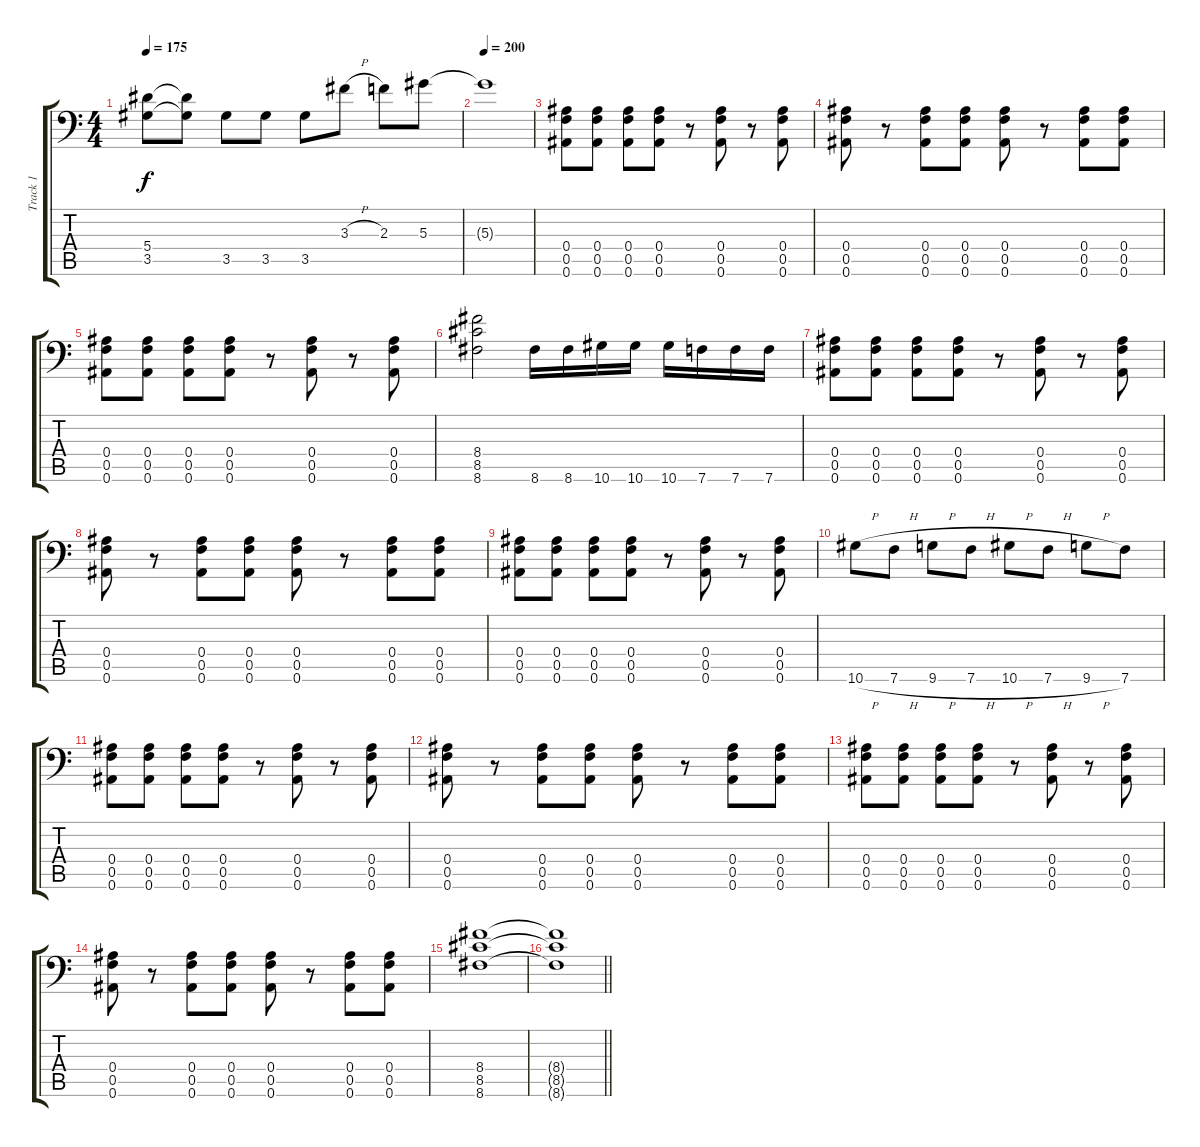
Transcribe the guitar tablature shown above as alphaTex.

\track ("Track 1" "Track 1") {instrument distortionguitar}
\staff {score tabs}
\tuning (C4 G3 Eb3 Bb2 F2 Bb1) {hide}
\ts (4 4)
\tempo 175
\clef f4
\ks c
(5.4 3.5).8{dy f} (5.4{t} 3.5{t}).8 3.5.8 3.5.8 3.5.8 3.3{h}.8 2.3.8 5.3.8 |
\tempo 200
5.3{t}.1 |
(0.4 0.5 0.6).8 (0.4 0.5 0.6).8 (0.4 0.5 0.6).8 (0.4 0.5 0.6).8 r.8 (0.4 0.5 0.6).8 r.8 (0.4 0.5 0.6).8 |
(0.4 0.5 0.6).8 r.8 (0.4 0.5 0.6).8 (0.4 0.5 0.6).8 (0.4 0.5 0.6).8 r.8 (0.4 0.5 0.6).8 (0.4 0.5 0.6).8 |
(0.4 0.5 0.6).8 (0.4 0.5 0.6).8 (0.4 0.5 0.6).8 (0.4 0.5 0.6).8 r.8 (0.4 0.5 0.6).8 r.8 (0.4 0.5 0.6).8 |
(8.4 8.5 8.6).2 8.6.16 8.6.16 10.6.16 10.6.16 10.6.16 7.6.16 7.6.16 7.6.16 |
(0.4 0.5 0.6).8 (0.4 0.5 0.6).8 (0.4 0.5 0.6).8 (0.4 0.5 0.6).8 r.8 (0.4 0.5 0.6).8 r.8 (0.4 0.5 0.6).8 |
(0.4 0.5 0.6).8 r.8 (0.4 0.5 0.6).8 (0.4 0.5 0.6).8 (0.4 0.5 0.6).8 r.8 (0.4 0.5 0.6).8 (0.4 0.5 0.6).8 |
(0.4 0.5 0.6).8 (0.4 0.5 0.6).8 (0.4 0.5 0.6).8 (0.4 0.5 0.6).8 r.8 (0.4 0.5 0.6).8 r.8 (0.4 0.5 0.6).8 |
10.6{h}.8 7.6{h}.8 9.6{h}.8 7.6{h}.8 10.6{h}.8 7.6{h}.8 9.6{h}.8 7.6.8 |
(0.4 0.5 0.6).8 (0.4 0.5 0.6).8 (0.4 0.5 0.6).8 (0.4 0.5 0.6).8 r.8 (0.4 0.5 0.6).8 r.8 (0.4 0.5 0.6).8 |
(0.4 0.5 0.6).8 r.8 (0.4 0.5 0.6).8 (0.4 0.5 0.6).8 (0.4 0.5 0.6).8 r.8 (0.4 0.5 0.6).8 (0.4 0.5 0.6).8 |
(0.4 0.5 0.6).8 (0.4 0.5 0.6).8 (0.4 0.5 0.6).8 (0.4 0.5 0.6).8 r.8 (0.4 0.5 0.6).8 r.8 (0.4 0.5 0.6).8 |
(0.4 0.5 0.6).8 r.8 (0.4 0.5 0.6).8 (0.4 0.5 0.6).8 (0.4 0.5 0.6).8 r.8 (0.4 0.5 0.6).8 (0.4 0.5 0.6).8 |
(8.4 8.5 8.6).1 |
\barLineRight lightlight
(8.4{t} 8.5{t} 8.6{t}).1
